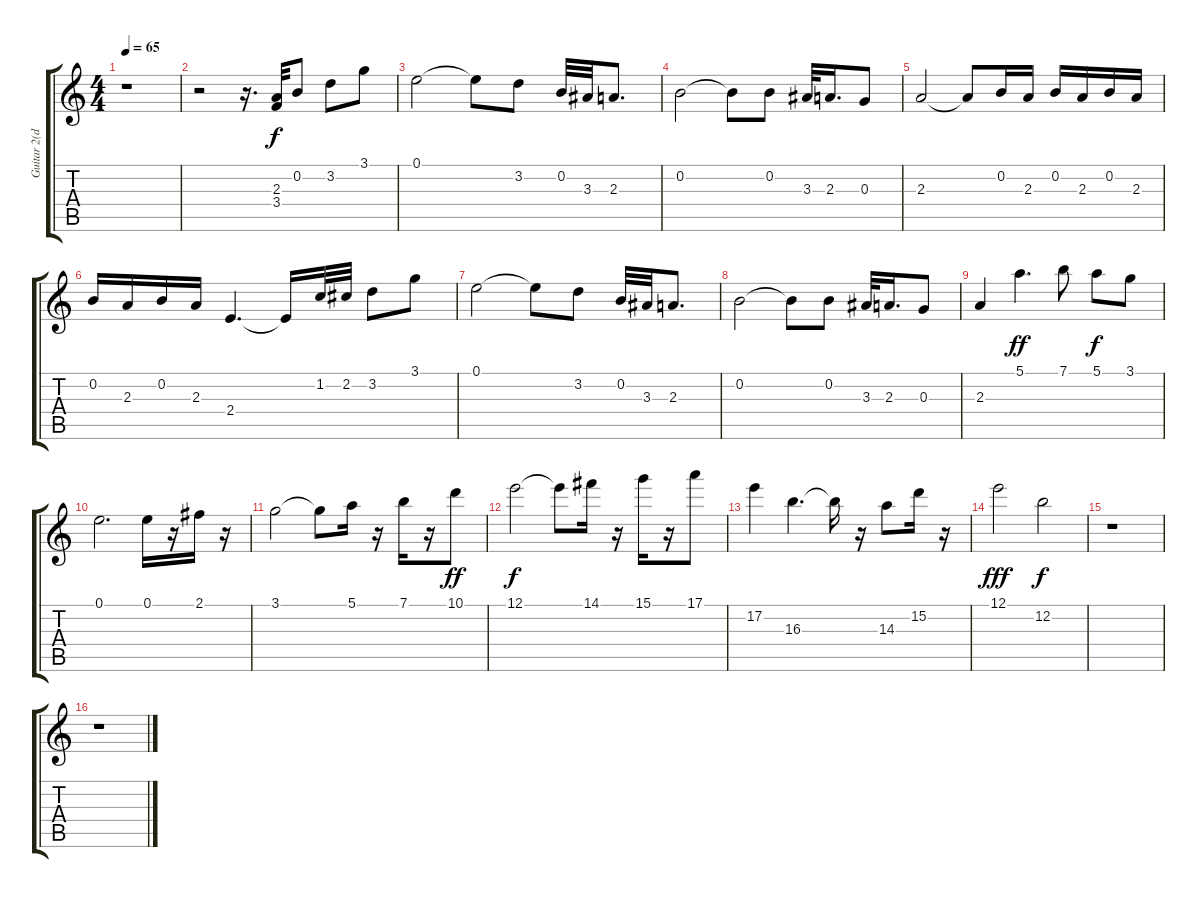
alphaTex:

\track ("Guitar 2(distortion)" "Guitar 2(d") {instrument distortionguitar}
\staff {score tabs}
\tuning (E4 B3 G3 D3 A2 E2) {hide}
\ts (4 4)
\tempo 65
\clef g2
\ks c
r.1{dy f} |
r.2 r.16{d} (2.3 3.4).32 0.2.8 3.2.8 3.1.8 |
0.1.2 0.1{t}.8 3.2.8 0.2.32 3.3.32 2.3.8{d} |
0.2.2 0.2{t}.8 0.2.8 3.3.32 2.3.16{d} 0.3.8 |
2.3.2 2.3{t}.8 0.2.16 2.3.16 0.2.16 2.3.16 0.2.16 2.3.16 |
0.2.16 2.3.16 0.2.16 2.3.16 2.4.4{d} 2.4{t}.16 1.2.32 2.2.32 3.2.8 3.1.8{instrument guitarharmonics} |
0.1.2{instrument distortionguitar} 0.1{t}.8 3.2.8 0.2.32 3.3.32 2.3.8{d} |
0.2.2 0.2{t}.8 0.2.8 3.3.32 2.3.16{d} 0.3.8 |
2.3.4 5.1.4{d dy ff} 7.1.8 5.1.8{dy f} 3.1.8{instrument guitarharmonics} |
0.1.2{d instrument distortionguitar} 0.1.16 r.16 2.1.16 r.16 |
3.1.2 3.1{t}.8 5.1.16 r.16 7.1.16 r.16 10.1.8{dy ff} |
12.1.2{dy f} 12.1{t}.8 14.1.16 r.16 15.1.16 r.16 17.1.8 |
17.2.4 16.3.4{d} 16.3{t}.16 r.16 14.3.8 15.2.16 r.16 |
12.1.2{dy fff} 12.2.2{dy f} |
r.1 |
r.1
